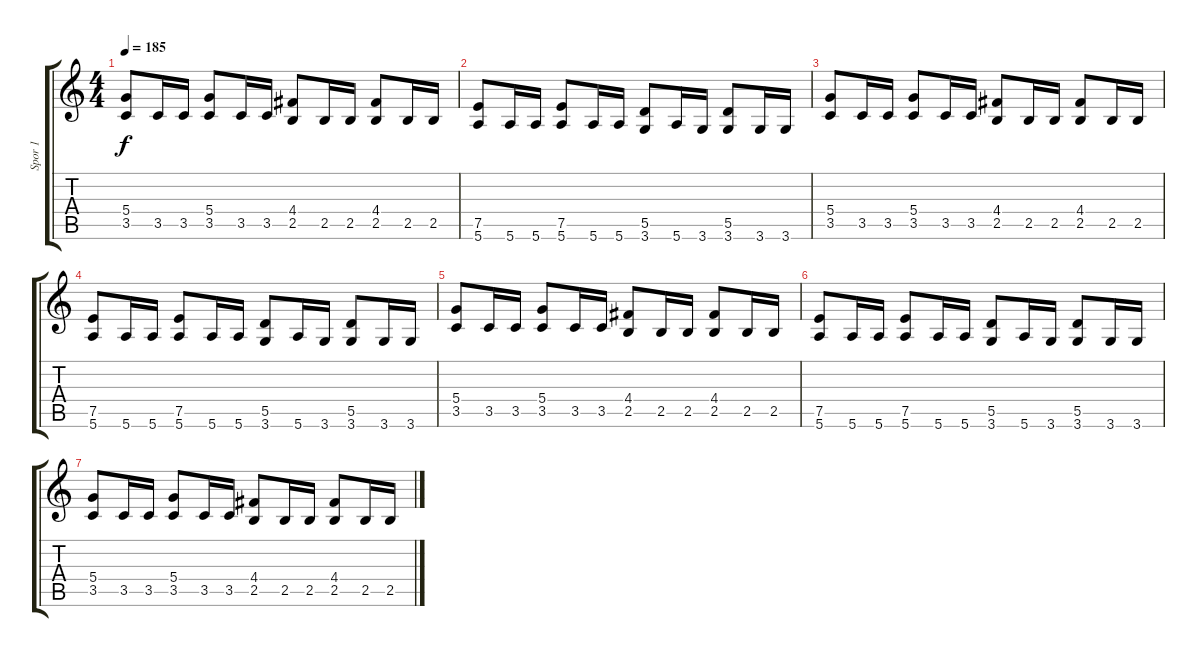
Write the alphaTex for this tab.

\track ("Spor 1" "Spor 1") {instrument distortionguitar}
\staff {score tabs}
\tuning (E4 B3 G3 D3 A2 E2) {hide}
\ts (4 4)
\tempo 185
\clef g2
\ks c
(5.4 3.5).8{dy f} 3.5.16 3.5.16 (5.4 3.5).8 3.5.16 3.5.16 (4.4 2.5).8 2.5.16 2.5.16 (4.4 2.5).8 2.5.16 2.5.16 |
(7.5 5.6).8 5.6.16 5.6.16 (7.5 5.6).8 5.6.16 5.6.16 (5.5 3.6).8 5.6.16 3.6.16 (5.5 3.6).8 3.6.16 3.6.16 |
(5.4 3.5).8 3.5.16 3.5.16 (5.4 3.5).8 3.5.16 3.5.16 (4.4 2.5).8 2.5.16 2.5.16 (4.4 2.5).8 2.5.16 2.5.16 |
(7.5 5.6).8 5.6.16 5.6.16 (7.5 5.6).8 5.6.16 5.6.16 (5.5 3.6).8 5.6.16 3.6.16 (5.5 3.6).8 3.6.16 3.6.16 |
(5.4 3.5).8 3.5.16 3.5.16 (5.4 3.5).8 3.5.16 3.5.16 (4.4 2.5).8 2.5.16 2.5.16 (4.4 2.5).8 2.5.16 2.5.16 |
(7.5 5.6).8 5.6.16 5.6.16 (7.5 5.6).8 5.6.16 5.6.16 (5.5 3.6).8 5.6.16 3.6.16 (5.5 3.6).8 3.6.16 3.6.16 |
(5.4 3.5).8 3.5.16 3.5.16 (5.4 3.5).8 3.5.16 3.5.16 (4.4 2.5).8 2.5.16 2.5.16 (4.4 2.5).8 2.5.16 2.5.16
